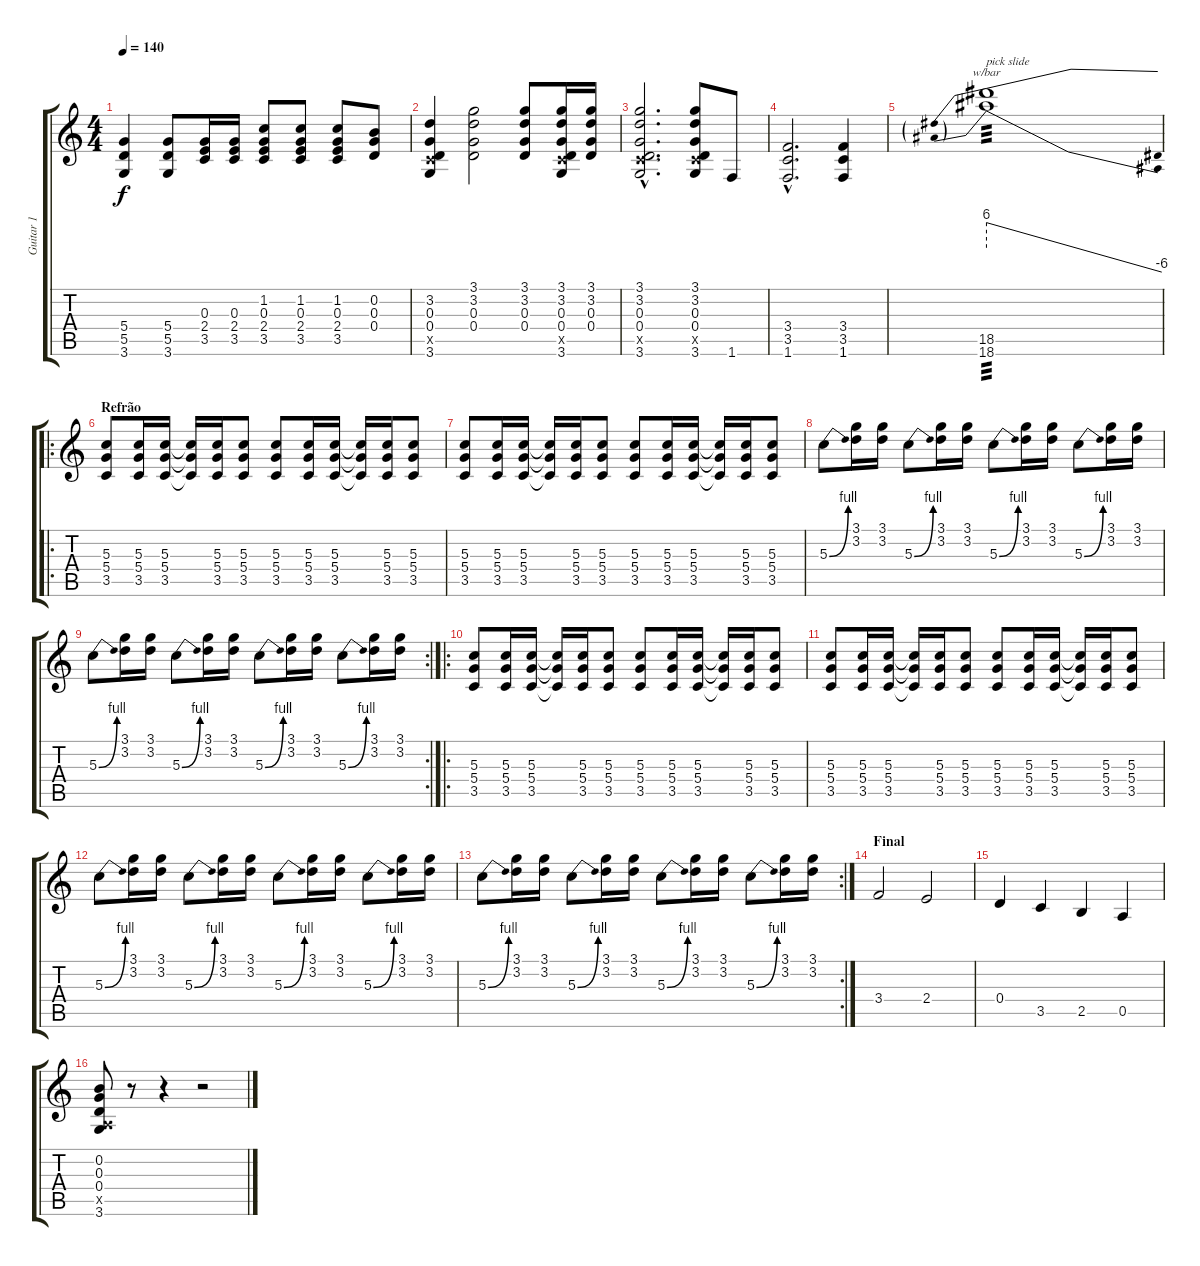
\track ("Guitar 1" "Guitar 1") {instrument distortionguitar}
\staff {score tabs}
\tuning (E4 B3 G3 D3 A2 E2) {hide}
\ts (4 4)
\tempo 140
\clef g2
\ks c
(5.4 5.5 3.6).4{dy f} (5.4 5.5 3.6).8 (0.3 2.4 3.5).16 (0.3 2.4 3.5).16 (1.2 0.3 2.4 3.5).8 (1.2 0.3 2.4 3.5).8 (1.2 0.3 2.4 3.5).8 (0.2 0.3 0.4).8 |
(3.2 0.3 0.4 3.5{x} 3.6).4 (3.1 3.2 0.3 0.4).2 (3.1 3.2 0.3 0.4).8 (3.1 3.2 0.3 0.4 3.5{x} 3.6).16 (3.1 3.2 0.3 0.4).16 |
(3.1{hac} 3.2{hac} 0.3{hac} 0.4{hac} 3.5{hac x} 3.6{hac}).2{d} (3.1 3.2 0.3 0.4 3.5{x} 3.6).8 1.6.8 |
(3.4{hac} 3.5{hac} 1.6{hac}).2{d} (3.4 3.5 1.6).4 |
(18.5 18.6).1{tbe (predivedive default 0 24 60 -24) txt "pick slide" tp 3 instrument guitarharmonics} |
\ro
\section ("" "Refrão")
(5.3 5.4 3.5).8{instrument distortionguitar} (5.3 5.4 3.5).16 (5.3 5.4 3.5).16 (5.3{t} 5.4{t} 3.5{t}).16 (5.3 5.4 3.5).16 (5.3 5.4 3.5).8 (5.3 5.4 3.5).8 (5.3 5.4 3.5).16 (5.3 5.4 3.5).16 (5.3{t} 5.4{t} 3.5{t}).16 (5.3 5.4 3.5).16 (5.3 5.4 3.5).8 |
(5.3 5.4 3.5).8 (5.3 5.4 3.5).16 (5.3 5.4 3.5).16 (5.3{t} 5.4{t} 3.5{t}).16 (5.3 5.4 3.5).16 (5.3 5.4 3.5).8 (5.3 5.4 3.5).8 (5.3 5.4 3.5).16 (5.3 5.4 3.5).16 (5.3{t} 5.4{t} 3.5{t}).16 (5.3 5.4 3.5).16 (5.3 5.4 3.5).8 |
5.3{be (bend 0 0 60 4)}.8 (3.1 3.2).16 (3.1 3.2).16 5.3{be (bend 0 0 60 4)}.8 (3.1 3.2).16 (3.1 3.2).16 5.3{be (bend 0 0 60 4)}.8 (3.1 3.2).16 (3.1 3.2).16 5.3{be (bend 0 0 60 4)}.8 (3.1 3.2).16 (3.1 3.2).16 |
\rc 2
5.3{be (bend 0 0 60 4)}.8 (3.1 3.2).16 (3.1 3.2).16 5.3{be (bend 0 0 60 4)}.8 (3.1 3.2).16 (3.1 3.2).16 5.3{be (bend 0 0 60 4)}.8 (3.1 3.2).16 (3.1 3.2).16 5.3{be (bend 0 0 60 4)}.8 (3.1 3.2).16 (3.1 3.2).16 |
\ro
(5.3 5.4 3.5).8 (5.3 5.4 3.5).16 (5.3 5.4 3.5).16 (5.3{t} 5.4{t} 3.5{t}).16 (5.3 5.4 3.5).16 (5.3 5.4 3.5).8 (5.3 5.4 3.5).8 (5.3 5.4 3.5).16 (5.3 5.4 3.5).16 (5.3{t} 5.4{t} 3.5{t}).16 (5.3 5.4 3.5).16 (5.3 5.4 3.5).8 |
(5.3 5.4 3.5).8 (5.3 5.4 3.5).16 (5.3 5.4 3.5).16 (5.3{t} 5.4{t} 3.5{t}).16 (5.3 5.4 3.5).16 (5.3 5.4 3.5).8 (5.3 5.4 3.5).8 (5.3 5.4 3.5).16 (5.3 5.4 3.5).16 (5.3{t} 5.4{t} 3.5{t}).16 (5.3 5.4 3.5).16 (5.3 5.4 3.5).8 |
5.3{be (bend 0 0 60 4)}.8 (3.1 3.2).16 (3.1 3.2).16 5.3{be (bend 0 0 60 4)}.8 (3.1 3.2).16 (3.1 3.2).16 5.3{be (bend 0 0 60 4)}.8 (3.1 3.2).16 (3.1 3.2).16 5.3{be (bend 0 0 60 4)}.8 (3.1 3.2).16 (3.1 3.2).16 |
\rc 2
5.3{be (bend 0 0 60 4)}.8 (3.1 3.2).16 (3.1 3.2).16 5.3{be (bend 0 0 60 4)}.8 (3.1 3.2).16 (3.1 3.2).16 5.3{be (bend 0 0 60 4)}.8 (3.1 3.2).16 (3.1 3.2).16 5.3{be (bend 0 0 60 4)}.8 (3.1 3.2).16 (3.1 3.2).16 |
\section ("" "Final")
3.4.2 2.4.2 |
0.4.4 3.5.4 2.5.4 0.5.4 |
(0.2 0.3 0.4 0.5{x} 3.6).8 r.8 r.4 r.2
